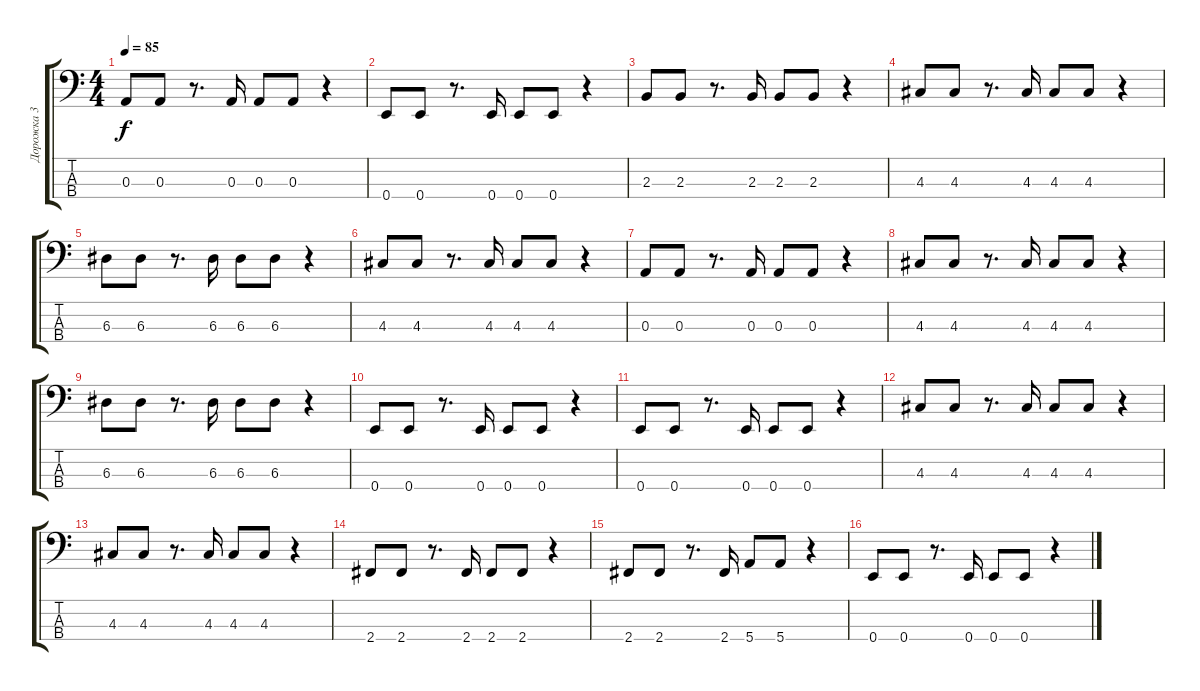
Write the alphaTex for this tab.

\track ("Дорожка 3" "Дорожка 3") {instrument electricbassfinger}
\staff {score tabs}
\tuning (G2 D2 A1 E1) {hide}
\ts (4 4)
\tempo 85
\clef f4
\ks c
0.3.8{dy f} 0.3.8 r.8{d} 0.3.16 0.3.8 0.3.8 r.4 |
0.4.8 0.4.8 r.8{d} 0.4.16 0.4.8 0.4.8 r.4 |
2.3.8 2.3.8 r.8{d} 2.3.16 2.3.8 2.3.8 r.4 |
4.3.8 4.3.8 r.8{d} 4.3.16 4.3.8 4.3.8 r.4 |
6.3.8 6.3.8 r.8{d} 6.3.16 6.3.8 6.3.8 r.4 |
4.3.8 4.3.8 r.8{d} 4.3.16 4.3.8 4.3.8 r.4 |
0.3.8 0.3.8 r.8{d} 0.3.16 0.3.8 0.3.8 r.4 |
4.3.8 4.3.8 r.8{d} 4.3.16 4.3.8 4.3.8 r.4 |
6.3.8 6.3.8 r.8{d} 6.3.16 6.3.8 6.3.8 r.4 |
0.4.8 0.4.8 r.8{d} 0.4.16 0.4.8 0.4.8 r.4 |
0.4.8 0.4.8 r.8{d} 0.4.16 0.4.8 0.4.8 r.4 |
4.3.8 4.3.8 r.8{d} 4.3.16 4.3.8 4.3.8 r.4 |
4.3.8 4.3.8 r.8{d} 4.3.16 4.3.8 4.3.8 r.4 |
2.4.8 2.4.8 r.8{d} 2.4.16 2.4.8 2.4.8 r.4 |
2.4.8 2.4.8 r.8{d} 2.4.16 5.4.8 5.4.8 r.4 |
0.4.8 0.4.8 r.8{d} 0.4.16 0.4.8 0.4.8 r.4
